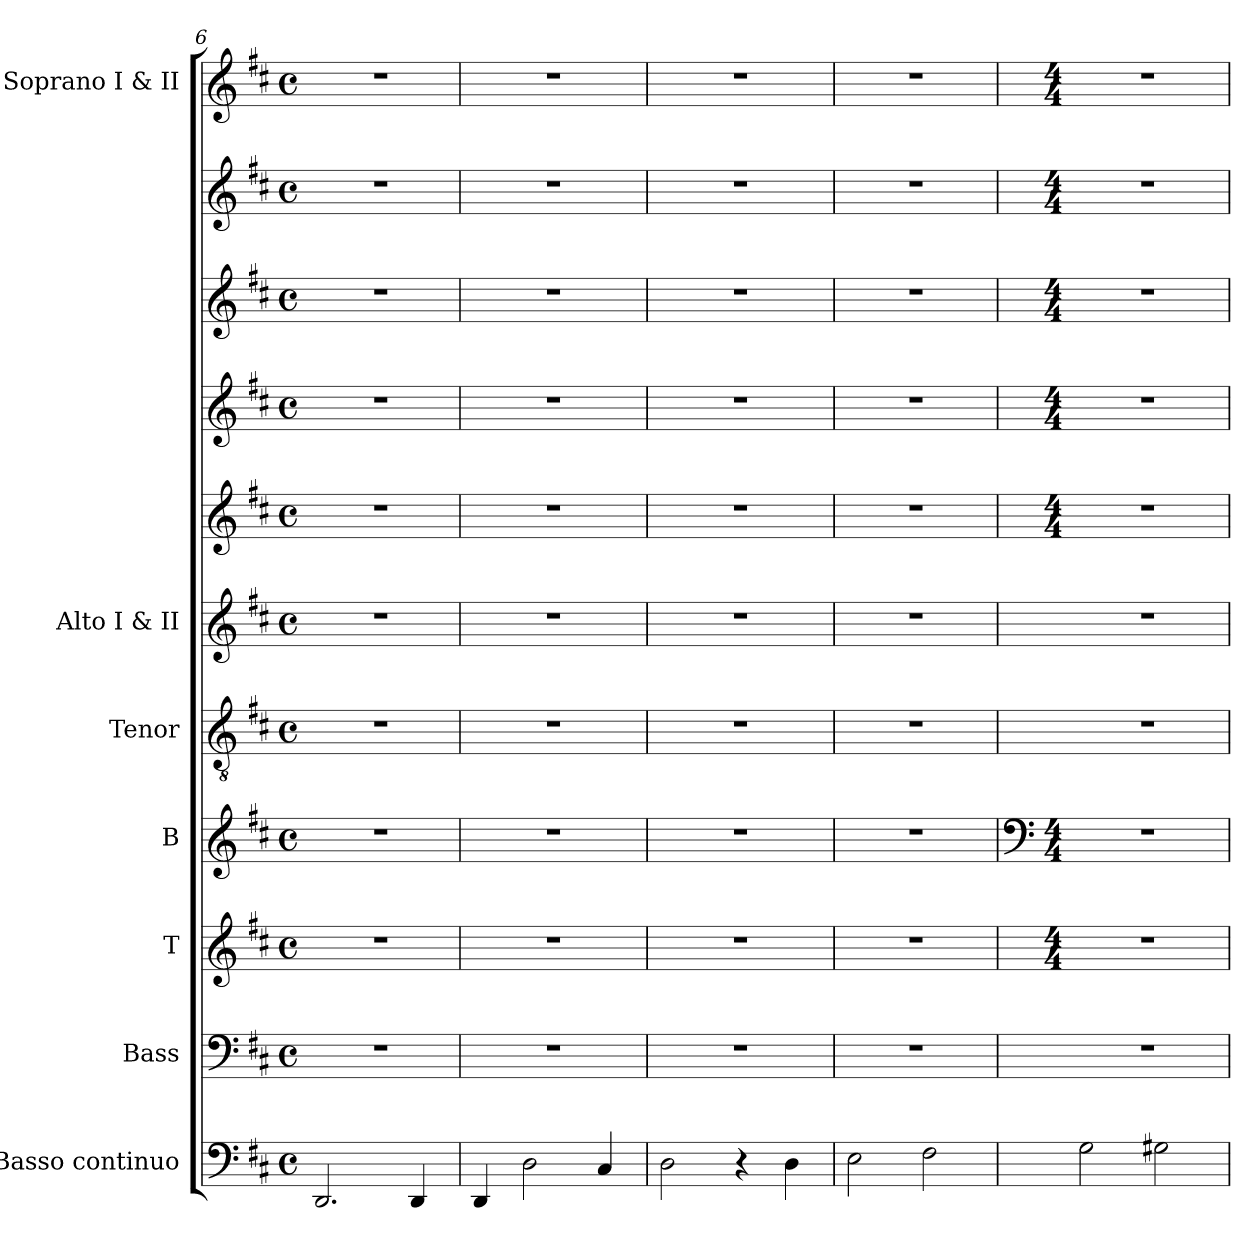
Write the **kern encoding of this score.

**kern	**kern	**kern	**kern	**kern	**kern	**kern	**kern	**kern	**kern	**kern
*part11	*part10	*part9	*part8	*part7	*part6	*part5	*part4	*part3	*part2	*part1
*staff11	*staff10	*staff9	*staff8	*staff7	*staff6	*staff5	*staff4	*staff3	*staff2	*staff1
*I"Basso continuo	*I"Bass	*I"T	*I"B	*I"Tenor	*I"Alto I & II	*	*	*	*	*I"Soprano I & II
*I'B. c.	*I'B	*I'T	*I'B	*I'T	*I'A	*	*	*	*	*I'S
*clefF4	*clefF4	*clefG2	*clefG2	*clefGv2	*clefG2	*clefG2	*clefG2	*clefG2	*clefG2	*clefG2
*ITrd7c12	*	*	*	*	*	*	*	*	*	*
*k[f#c#]	*k[f#c#]	*k[f#c#]	*k[f#c#]	*k[f#c#]	*k[f#c#]	*k[f#c#]	*k[f#c#]	*k[f#c#]	*k[f#c#]	*k[f#c#]
*D:	*D:	*D:	*D:	*D:	*D:	*D:	*D:	*D:	*D:	*D:
*M4/4	*M4/4	*M4/4	*M4/4	*M4/4	*M4/4	*M4/4	*M4/4	*M4/4	*M4/4	*M4/4
*met(c)	*met(c)	*met(c)	*met(c)	*met(c)	*met(c)	*met(c)	*met(c)	*met(c)	*met(c)	*met(c)
=6	=6	=6	=6	=6	=6	=6	=6	=6	=6	=6
2.DDD/	1r	1r	1r	1r	1r	1r	1r	1r	1r	1r
4DDD/	.	.	.	.	.	.	.	.	.	.
=7	=7	=7	=7	=7	=7	=7	=7	=7	=7	=7
4DDD/	1r	1r	1r	1r	1r	1r	1r	1r	1r	1r
2DD\	.	.	.	.	.	.	.	.	.	.
4CC#/	.	.	.	.	.	.	.	.	.	.
=8	=8	=8	=8	=8	=8	=8	=8	=8	=8	=8
2DD\	1r	1r	1r	1r	1r	1r	1r	1r	1r	1r
4r	.	.	.	.	.	.	.	.	.	.
4DD\	.	.	.	.	.	.	.	.	.	.
=9	=9	=9	=9	=9	=9	=9	=9	=9	=9	=9
2EE\	1r	1r	1r	1r	1r	1r	1r	1r	1r	1r
2FF#\	.	.	.	.	.	.	.	.	.	.
!!LO:LB:g=z
=10	=10	=10	=10	=10	=10	=10	=10	=10	=10	=10
*	*	*	*clefF4	*	*	*	*	*	*	*
*	*	*M4/4	*M4/4	*	*	*M4/4	*M4/4	*M4/4	*M4/4	*M4/4
2GG\	1r	1r	1r	1r	1r	1r	1r	1r	1r	1r
2GG#X\	.	.	.	.	.	.	.	.	.	.
=	=	=	=	=	=	=	=	=	=	=
*-	*-	*-	*-	*-	*-	*-	*-	*-	*-	*-
